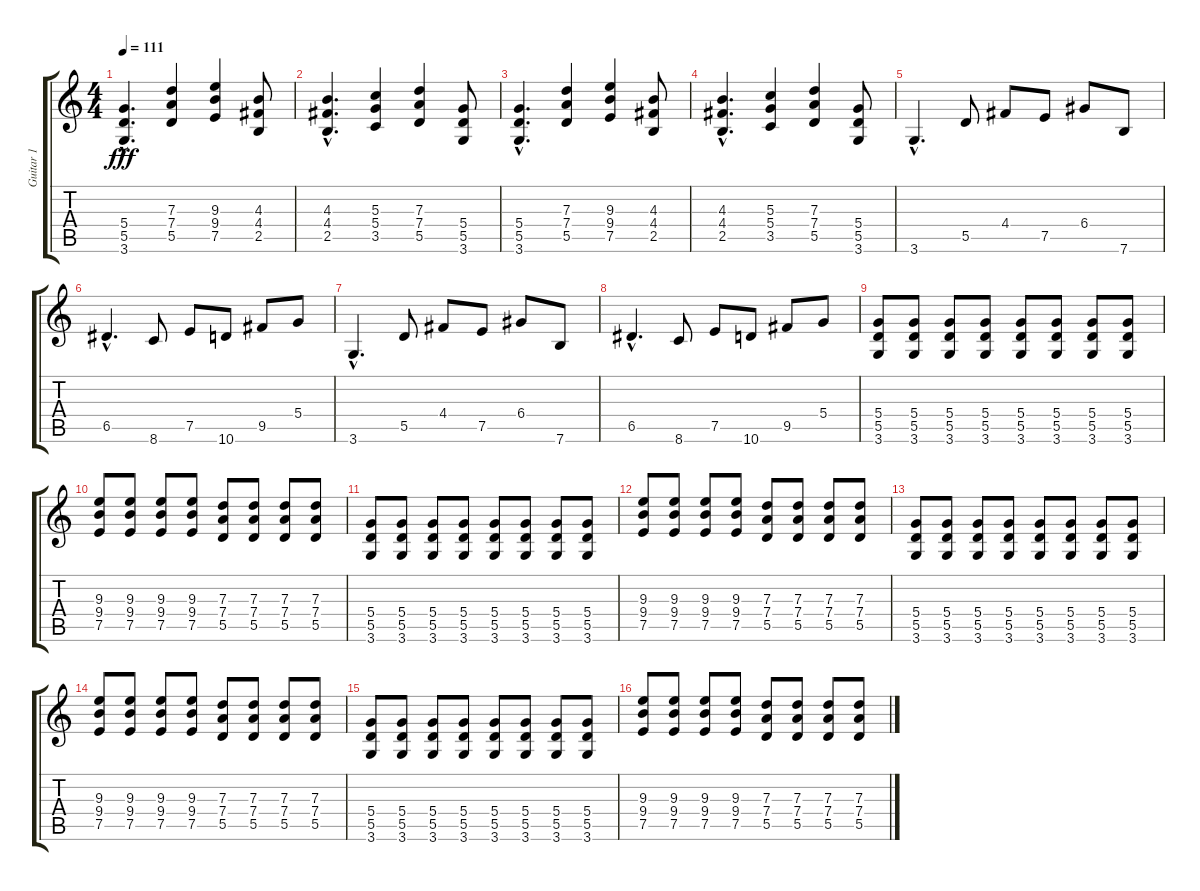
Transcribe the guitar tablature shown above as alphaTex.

\track ("Guitar 1" "Guitar 1") {instrument distortionguitar}
\staff {score tabs}
\tuning (E4 B3 G3 D3 A2 E2) {hide}
\ts (4 4)
\tempo 111
\clef g2
\ks c
(5.4{hac} 5.5{hac} 3.6{hac}).4{d dy fff} (7.3 7.4 5.5).4 (9.3 9.4 7.5).4 (4.3 4.4 2.5).8 |
(4.3{hac} 4.4{hac} 2.5{hac}).4{d} (5.3 5.4 3.5).4 (7.3 7.4 5.5).4 (5.4 5.5 3.6).8 |
(5.4{hac} 5.5{hac} 3.6{hac}).4{d} (7.3 7.4 5.5).4 (9.3 9.4 7.5).4 (4.3 4.4 2.5).8 |
(4.3{hac} 4.4{hac} 2.5{hac}).4{d} (5.3 5.4 3.5).4 (7.3 7.4 5.5).4 (5.4 5.5 3.6).8 |
3.6{hac}.4{d} 5.5.8 4.4.8 7.5.8 6.4.8 7.6.8 |
6.5{hac}.4{d} 8.6.8 7.5.8 10.6.8 9.5.8 5.4.8 |
3.6{hac}.4{d} 5.5.8 4.4.8 7.5.8 6.4.8 7.6.8 |
6.5{hac}.4{d} 8.6.8 7.5.8 10.6.8 9.5.8 5.4.8 |
(5.4 5.5 3.6).8 (5.4 5.5 3.6).8 (5.4 5.5 3.6).8 (5.4 5.5 3.6).8 (5.4 5.5 3.6).8 (5.4 5.5 3.6).8 (5.4 5.5 3.6).8 (5.4 5.5 3.6).8 |
(9.3 9.4 7.5).8 (9.3 9.4 7.5).8 (9.3 9.4 7.5).8 (9.3 9.4 7.5).8 (7.3 7.4 5.5).8 (7.3 7.4 5.5).8 (7.3 7.4 5.5).8 (7.3 7.4 5.5).8 |
(5.4 5.5 3.6).8 (5.4 5.5 3.6).8 (5.4 5.5 3.6).8 (5.4 5.5 3.6).8 (5.4 5.5 3.6).8 (5.4 5.5 3.6).8 (5.4 5.5 3.6).8 (5.4 5.5 3.6).8 |
(9.3 9.4 7.5).8 (9.3 9.4 7.5).8 (9.3 9.4 7.5).8 (9.3 9.4 7.5).8 (7.3 7.4 5.5).8 (7.3 7.4 5.5).8 (7.3 7.4 5.5).8 (7.3 7.4 5.5).8 |
(5.4 5.5 3.6).8 (5.4 5.5 3.6).8 (5.4 5.5 3.6).8 (5.4 5.5 3.6).8 (5.4 5.5 3.6).8 (5.4 5.5 3.6).8 (5.4 5.5 3.6).8 (5.4 5.5 3.6).8 |
(9.3 9.4 7.5).8 (9.3 9.4 7.5).8 (9.3 9.4 7.5).8 (9.3 9.4 7.5).8 (7.3 7.4 5.5).8 (7.3 7.4 5.5).8 (7.3 7.4 5.5).8 (7.3 7.4 5.5).8 |
(5.4 5.5 3.6).8 (5.4 5.5 3.6).8 (5.4 5.5 3.6).8 (5.4 5.5 3.6).8 (5.4 5.5 3.6).8 (5.4 5.5 3.6).8 (5.4 5.5 3.6).8 (5.4 5.5 3.6).8 |
(9.3 9.4 7.5).8 (9.3 9.4 7.5).8 (9.3 9.4 7.5).8 (9.3 9.4 7.5).8 (7.3 7.4 5.5).8 (7.3 7.4 5.5).8 (7.3 7.4 5.5).8 (7.3 7.4 5.5).8
